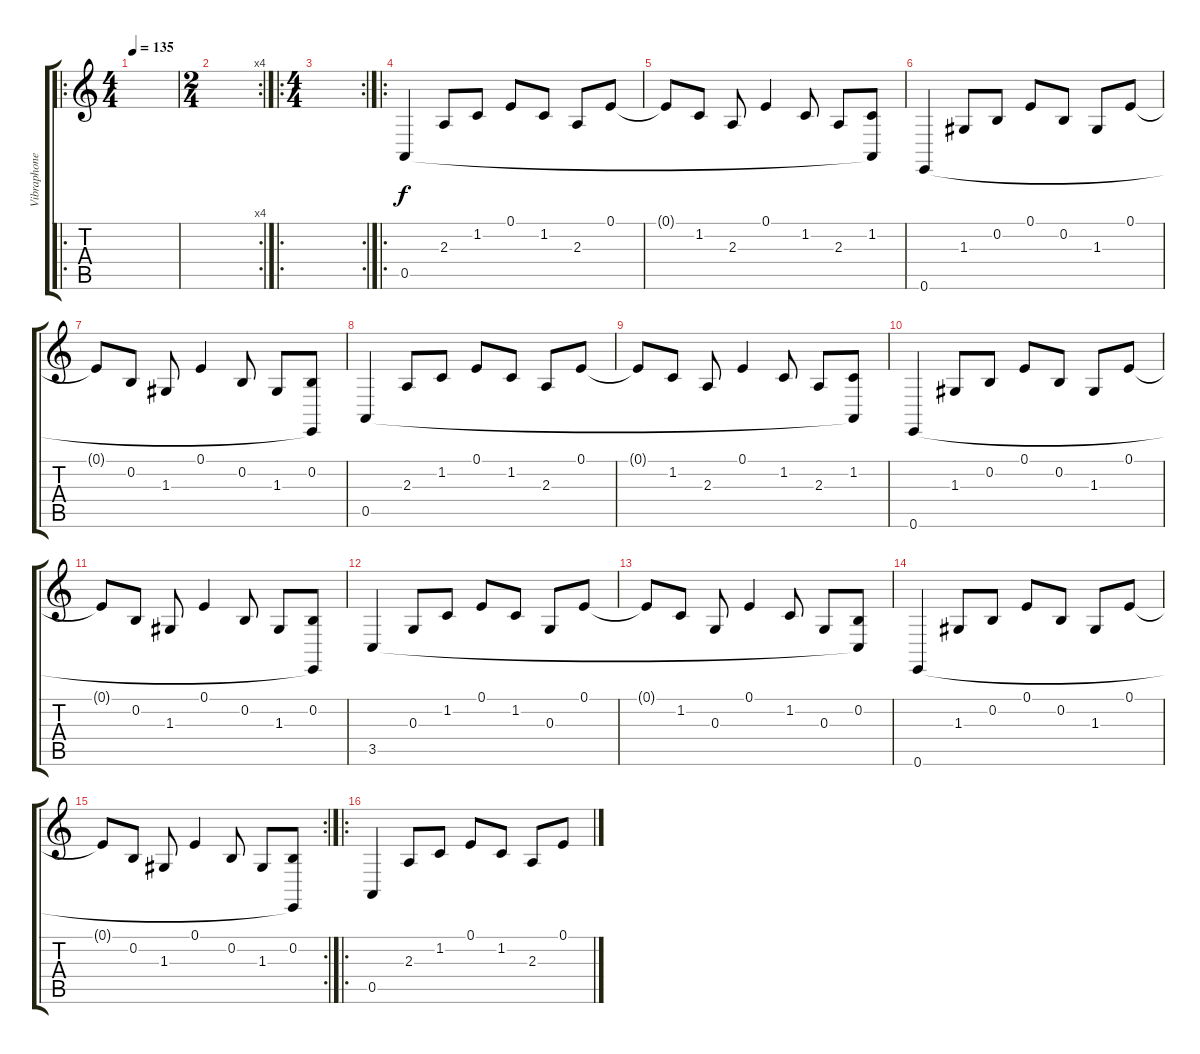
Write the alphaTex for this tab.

\track ("Vibraphone" "Vibraphone") {instrument vibraphone}
\staff {score tabs}
\tuning (E4 B3 G3 D3 A2 E2) {hide}
\ro
\ts (4 4)
\tempo 135
\clef g2
\ks c
|
\rc 4
\ts (2 4)
|
\ro
\rc 2
\ts (4 4)
|
\ro
0.5.4 2.3.8 1.2.8 0.1.8 1.2.8 2.3.8 0.1.8 |
0.1{t}.8 1.2.8 2.3.8 0.1.4 1.2.8 2.3.8 (1.2 0.5{t}).8 |
0.6.4 1.3.8 0.2.8 0.1.8 0.2.8 1.3.8 0.1.8 |
0.1{t}.8 0.2.8 1.3.8 0.1.4 0.2.8 1.3.8 (0.2 0.6{t}).8 |
0.5.4 2.3.8 1.2.8 0.1.8 1.2.8 2.3.8 0.1.8 |
0.1{t}.8 1.2.8 2.3.8 0.1.4 1.2.8 2.3.8 (1.2 0.5{t}).8 |
0.6.4 1.3.8 0.2.8 0.1.8 0.2.8 1.3.8 0.1.8 |
0.1{t}.8 0.2.8 1.3.8 0.1.4 0.2.8 1.3.8 (0.2 0.6{t}).8 |
3.5.4 0.3.8 1.2.8 0.1.8 1.2.8 0.3.8 0.1.8 |
0.1{t}.8 1.2.8 0.3.8 0.1.4 1.2.8 0.3.8 (0.2 3.5{t}).8 |
0.6.4 1.3.8 0.2.8 0.1.8 0.2.8 1.3.8 0.1.8 |
\rc 2
0.1{t}.8 0.2.8 1.3.8 0.1.4 0.2.8 1.3.8 (0.2 0.6{t}).8 |
\ro
0.5.4 2.3.8 1.2.8 0.1.8 1.2.8 2.3.8 0.1.8
